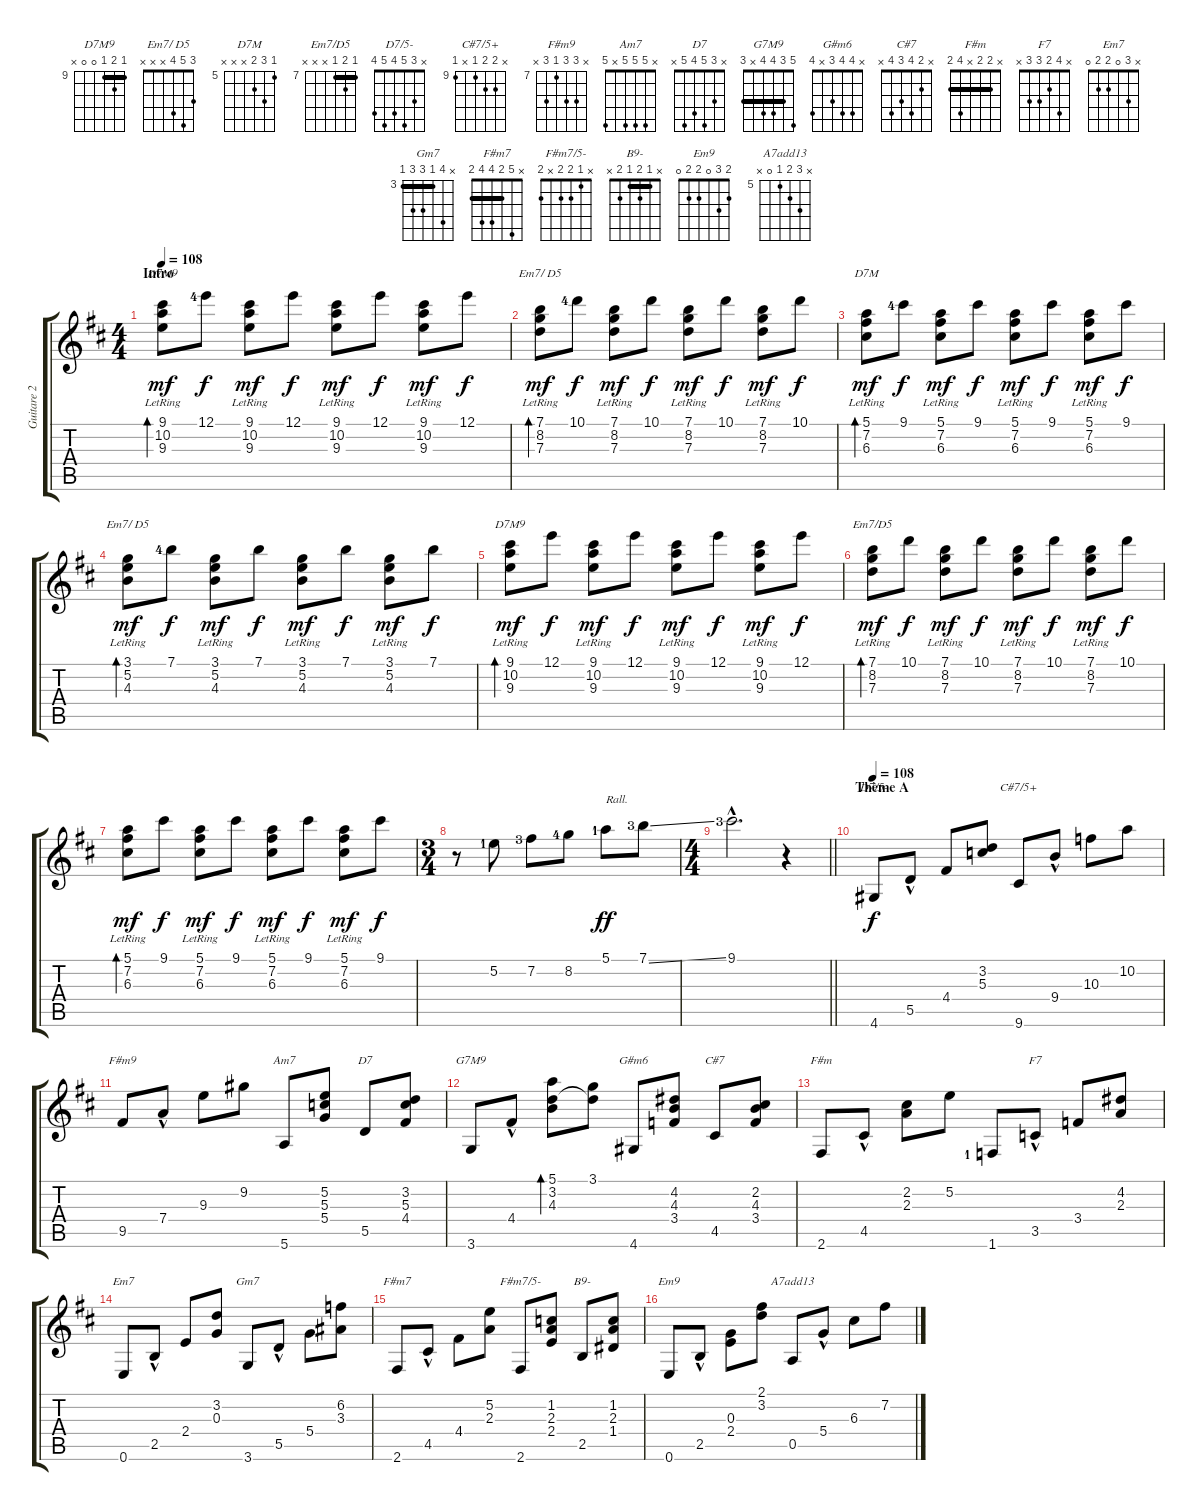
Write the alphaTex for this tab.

\track ("Guitare 2" "Guitare 2") {instrument acousticguitarnylon}
\staff {score tabs}
\tuning (E4 B3 G3 D3 A2 E2) {hide}
\chord ("D7M9" 9 10 9 x x x) {firstfret 9 barre 9}
\chord ("Em7/ D5" 7 8 7 x x x) {firstfret 7 barre 7}
\chord ("D7M" 5 7 6 x x x) {firstfret 5}
\chord ("Em7/ D5" 3 5 4 x x x)
\chord ("D7M9" 9 10 9 0 0 x) {firstfret 9 barre 9}
\chord ("Em7/D5" 7 8 7 x x x) {firstfret 7 barre 7}
\chord ("D7/5-" x 3 5 4 5 4)
\chord ("C#7/5+" x 10 10 9 x 9) {firstfret 9}
\chord ("F#m9" x 9 9 7 9 x) {firstfret 7}
\chord ("Am7" x 5 5 5 x 5)
\chord ("D7" x 3 5 4 5 x)
\chord ("G7M9" 5 3 4 4 x 3) {barre 3}
\chord ("G#m6" x 4 4 3 x 4)
\chord ("C#7" x 2 4 3 4 x)
\chord ("F#m" x 2 2 x 4 2) {barre 2}
\chord ("F7" x 4 2 3 3 x)
\chord ("Em7" x 3 0 2 2 0)
\chord ("Gm7" x 6 3 5 5 3) {firstfret 3 barre 3}
\chord ("F#m7" x 5 2 4 4 2) {barre 2}
\chord ("F#m7/5-" x 1 2 2 x 2)
\chord ("B9-" x 1 2 1 2 x) {barre 1}
\chord ("Em9" 2 3 0 2 2 0)
\chord ("A7add13" x 7 6 5 0 x) {firstfret 5}
\ts (4 4)
\section ("" "Intro")
\tempo 108
\tempo 90
\tempo 108
\clef g2
\ks d
(9.1 10.2{lr} 9.3).8{bd 60 ch "D7M9" dy mf volume 12 balance 12 instrument electricguitarjazz} 12.1{lf 5}.8{dy f} (9.1 10.2{lr} 9.3).8{dy mf} 12.1.8{dy f} (9.1 10.2{lr} 9.3).8{dy mf} 12.1.8{dy f} (9.1 10.2{lr} 9.3).8{dy mf} 12.1.8{dy f} |
(7.1 8.2{lr} 7.3).8{bd 60 ch "Em7/ D5" dy mf} 10.1{lf 5}.8{dy f} (7.1 8.2{lr} 7.3).8{dy mf} 10.1.8{dy f} (7.1 8.2{lr} 7.3).8{dy mf} 10.1.8{dy f} (7.1 8.2{lr} 7.3).8{dy mf} 10.1.8{dy f} |
(5.1 7.2{lr} 6.3).8{bd 60 ch "D7M" dy mf} 9.1{lf 5}.8{dy f} (5.1 7.2{lr} 6.3).8{dy mf} 9.1.8{dy f} (5.1 7.2{lr} 6.3).8{dy mf} 9.1.8{dy f} (5.1 7.2{lr} 6.3).8{dy mf} 9.1.8{dy f} |
(3.1 5.2{lr} 4.3).8{bd 60 ch "Em7/ D5" dy mf} 7.1{lf 5}.8{dy f} (3.1 5.2{lr} 4.3).8{dy mf} 7.1.8{dy f} (3.1 5.2{lr} 4.3).8{dy mf} 7.1.8{dy f} (3.1 5.2{lr} 4.3).8{dy mf} 7.1.8{dy f} |
(9.1 10.2{lr} 9.3).8{bd 60 ch "D7M9" dy mf} 12.1.8{dy f} (9.1 10.2{lr} 9.3).8{dy mf} 12.1.8{dy f} (9.1 10.2{lr} 9.3).8{dy mf} 12.1.8{dy f} (9.1 10.2{lr} 9.3).8{dy mf} 12.1.8{dy f} |
(7.1 8.2{lr} 7.3).8{bd 60 ch "Em7/D5" dy mf} 10.1.8{dy f} (7.1 8.2{lr} 7.3).8{dy mf} 10.1.8{dy f} (7.1 8.2{lr} 7.3).8{dy mf} 10.1.8{dy f} (7.1 8.2{lr} 7.3).8{dy mf} 10.1.8{dy f} |
(5.1 7.2{lr} 6.3).8{bd 60 dy mf} 9.1.8{dy f} (5.1 7.2{lr} 6.3).8{dy mf} 9.1.8{dy f} (5.1 7.2{lr} 6.3).8{dy mf} 9.1.8{dy f} (5.1 7.2{lr} 6.3).8{dy mf} 9.1.8{dy f} |
\ts (3 4)
r.8 5.2{lf 2}.8 7.2{lf 4}.8 8.2{lf 5}.8 5.1{lf 2}.8{txt "Rall." dy ff} 7.1{ss lf 4}.8 |
\ts (4 4)
\barLineRight lightlight
9.1{hac lf 4}.2{d} r.4 |
\section ("" "Thème A")
\tempo 108
4.6.8{ch "D7/5-" dy f volume 13 balance 4 instrument acousticguitarnylon} 5.5{hac}.8 4.4.8 (3.2 5.3).8 9.6.8{ch "C#7/5+"} 9.4{hac}.8 10.3.8 10.2.8 |
9.5.8{ch "F#m9"} 7.4{hac}.8 9.3.8 9.2.8 5.6.8{ch "Am7"} (5.2 5.3 5.4).8 5.5.8{ch "D7"} (3.2 5.3 4.4).8 |
3.6.8{ch "G7M9"} 4.4{hac}.8 (5.1 3.2 4.3).8{bd 60} (3.1 3.2{t}).8 4.6.8{ch "G#m6"} (4.2 4.3 3.4).8 4.5.8{ch "C#7"} (2.2 4.3 3.4).8 |
2.6.8{ch "F#m"} 4.5{hac}.8 (2.2 2.3).8 5.2.8 1.6{lf 2}.8 3.5{hac}.8{ch "F7"} 3.4.8 (4.2 2.3).8 |
0.6.8{ch "Em7"} 2.5{hac}.8 2.4.8 (3.2 0.3).8 3.6.8{ch "Gm7"} 5.5{hac}.8 5.4.8 (6.2 3.3).8 |
2.6.8{ch "F#m7"} 4.5{hac}.8 4.4.8 (5.2 2.3).8 2.6.8{ch "F#m7/5-"} (1.2 2.3 2.4).8 2.5.8{ch "B9-"} (1.2 2.3 1.4).8 |
0.6.8{ch "Em9"} 2.5{hac}.8 (0.3 2.4).8 (2.1 3.2).8 0.5.8{ch "A7add13"} 5.4{hac}.8 6.3.8 7.2.8
